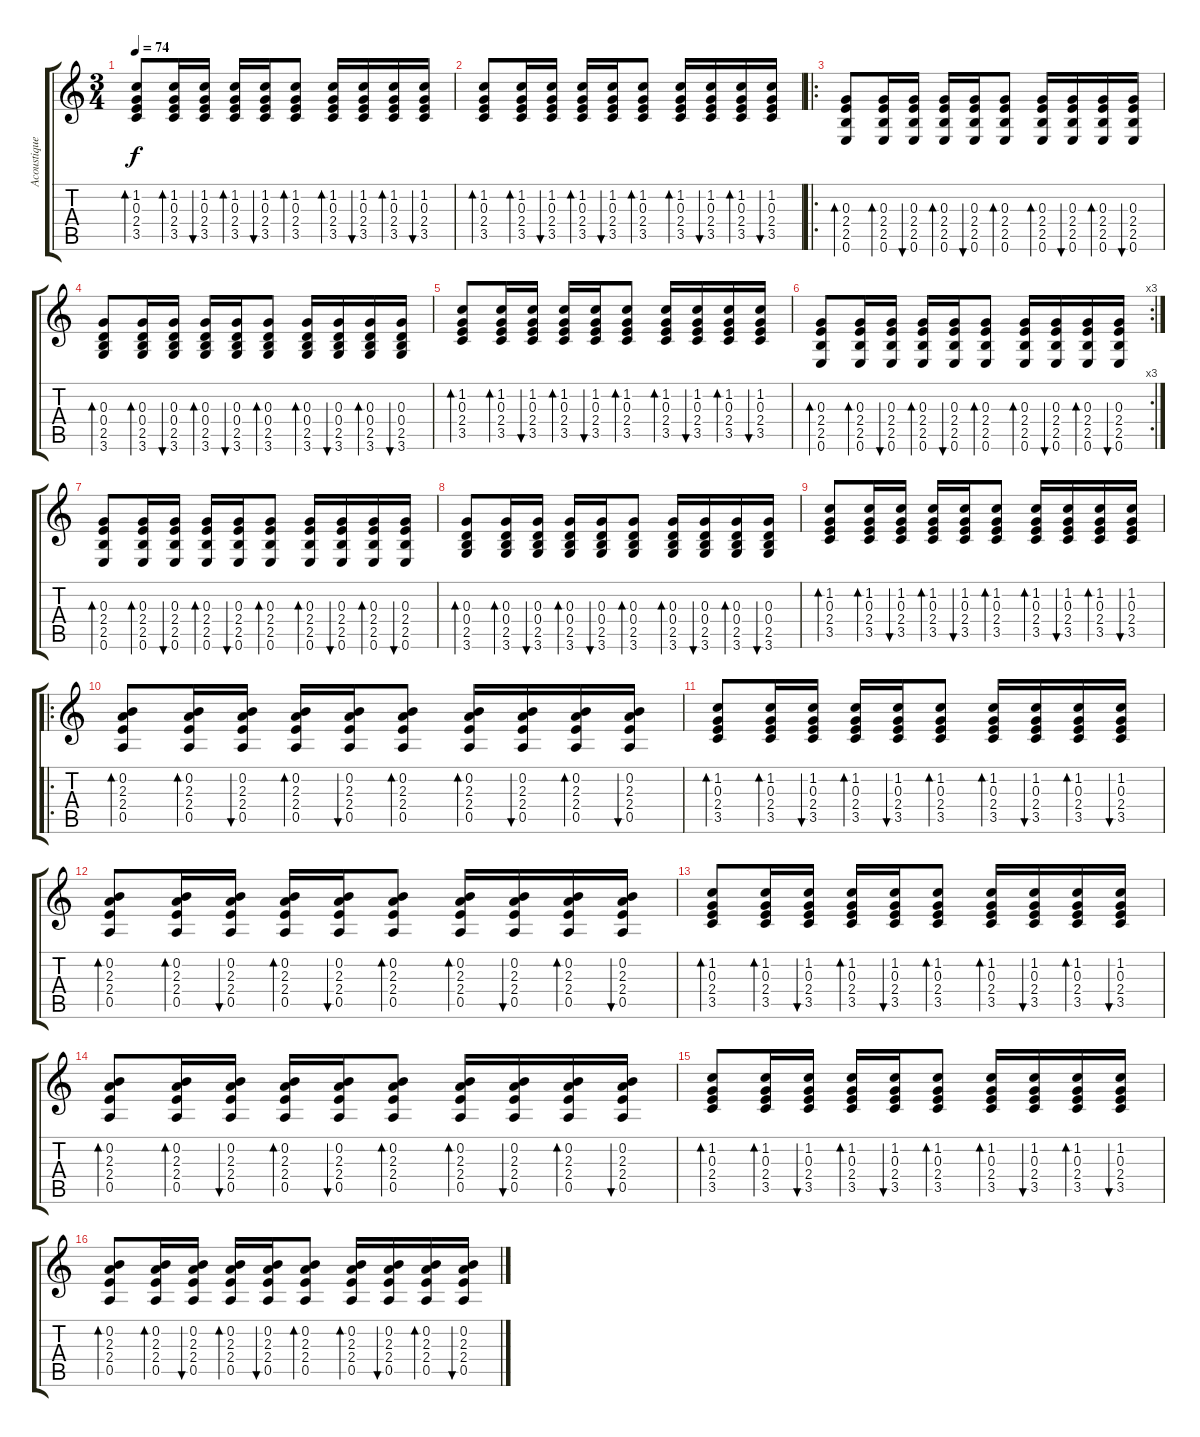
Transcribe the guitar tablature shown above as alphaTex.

\track ("Acoustique" "Acoustique") {instrument acousticguitarsteel}
\staff {score tabs}
\tuning (E4 B3 G3 D3 A2 E2) {hide}
\ts (3 4)
\tempo 74
\clef g2
\ks c
(1.2 0.3 2.4 3.5).8{bd 60 dy f instrument acousticguitarsteel} (1.2 0.3 2.4 3.5).16{bd 60} (1.2 0.3 2.4 3.5).16{bu 120} (1.2 0.3 2.4 3.5).16{bd 120} (1.2 0.3 2.4 3.5).16{bu 120} (1.2 0.3 2.4 3.5).8{bd 120} (1.2 0.3 2.4 3.5).16{bd 120} (1.2 0.3 2.4 3.5).16{bu 120} (1.2 0.3 2.4 3.5).16{bd 120} (1.2 0.3 2.4 3.5).16{bu 120} |
(1.2 0.3 2.4 3.5).8{bd 60 instrument acousticguitarsteel} (1.2 0.3 2.4 3.5).16{bd 60} (1.2 0.3 2.4 3.5).16{bu 120} (1.2 0.3 2.4 3.5).16{bd 120} (1.2 0.3 2.4 3.5).16{bu 120} (1.2 0.3 2.4 3.5).8{bd 120} (1.2 0.3 2.4 3.5).16{bd 120} (1.2 0.3 2.4 3.5).16{bu 120} (1.2 0.3 2.4 3.5).16{bd 120} (1.2 0.3 2.4 3.5).16{bu 120} |
\ro
(0.3 2.4 2.5 0.6).8{bd 60 volume 12 instrument acousticguitarsteel} (0.3 2.4 2.5 0.6).16{bd 60} (0.3 2.4 2.5 0.6).16{bu 120} (0.3 2.4 2.5 0.6).16{bd 120} (0.3 2.4 2.5 0.6).16{bu 120} (0.3 2.4 2.5 0.6).8{bd 120} (0.3 2.4 2.5 0.6).16{bd 120} (0.3 2.4 2.5 0.6).16{bu 120} (0.3 2.4 2.5 0.6).16{bd 120} (0.3 2.4 2.5 0.6).16{bu 120} |
(0.3 0.4 2.5 3.6).8{bd 60 instrument acousticguitarsteel} (0.3 0.4 2.5 3.6).16{bd 60} (0.3 0.4 2.5 3.6).16{bu 120} (0.3 0.4 2.5 3.6).16{bd 120} (0.3 0.4 2.5 3.6).16{bu 120} (0.3 0.4 2.5 3.6).8{bd 120} (0.3 0.4 2.5 3.6).16{bd 120} (0.3 0.4 2.5 3.6).16{bu 120} (0.3 0.4 2.5 3.6).16{bd 120} (0.3 0.4 2.5 3.6).16{bu 120} |
(1.2 0.3 2.4 3.5).8{bd 60 instrument acousticguitarsteel} (1.2 0.3 2.4 3.5).16{bd 60} (1.2 0.3 2.4 3.5).16{bu 120} (1.2 0.3 2.4 3.5).16{bd 120} (1.2 0.3 2.4 3.5).16{bu 120} (1.2 0.3 2.4 3.5).8{bd 120} (1.2 0.3 2.4 3.5).16{bd 120} (1.2 0.3 2.4 3.5).16{bu 120} (1.2 0.3 2.4 3.5).16{bd 120} (1.2 0.3 2.4 3.5).16{bu 120} |
\rc 3
(0.3 2.4 2.5 0.6).8{bd 60 instrument acousticguitarsteel} (0.3 2.4 2.5 0.6).16{bd 60} (0.3 2.4 2.5 0.6).16{bu 120} (0.3 2.4 2.5 0.6).16{bd 120} (0.3 2.4 2.5 0.6).16{bu 120} (0.3 2.4 2.5 0.6).8{bd 120} (0.3 2.4 2.5 0.6).16{bd 120} (0.3 2.4 2.5 0.6).16{bu 120} (0.3 2.4 2.5 0.6).16{bd 120} (0.3 2.4 2.5 0.6).16{bu 120} |
(0.3 2.4 2.5 0.6).8{bd 60 instrument acousticguitarsteel} (0.3 2.4 2.5 0.6).16{bd 60} (0.3 2.4 2.5 0.6).16{bu 120} (0.3 2.4 2.5 0.6).16{bd 120} (0.3 2.4 2.5 0.6).16{bu 120} (0.3 2.4 2.5 0.6).8{bd 120} (0.3 2.4 2.5 0.6).16{bd 120} (0.3 2.4 2.5 0.6).16{bu 120} (0.3 2.4 2.5 0.6).16{bd 120} (0.3 2.4 2.5 0.6).16{bu 120} |
(0.3 0.4 2.5 3.6).8{bd 60} (0.3 0.4 2.5 3.6).16{bd 60} (0.3 0.4 2.5 3.6).16{bu 120} (0.3 0.4 2.5 3.6).16{bd 120} (0.3 0.4 2.5 3.6).16{bu 120} (0.3 0.4 2.5 3.6).8{bd 120} (0.3 0.4 2.5 3.6).16{bd 120} (0.3 0.4 2.5 3.6).16{bu 120} (0.3 0.4 2.5 3.6).16{bd 120} (0.3 0.4 2.5 3.6).16{bu 120} |
(1.2 0.3 2.4 3.5).8{bd 60} (1.2 0.3 2.4 3.5).16{bd 60} (1.2 0.3 2.4 3.5).16{bu 120} (1.2 0.3 2.4 3.5).16{bd 120} (1.2 0.3 2.4 3.5).16{bu 120} (1.2 0.3 2.4 3.5).8{bd 120} (1.2 0.3 2.4 3.5).16{bd 120} (1.2 0.3 2.4 3.5).16{bu 120} (1.2 0.3 2.4 3.5).16{bd 120} (1.2 0.3 2.4 3.5).16{bu 120} |
\ro
(0.2 2.3 2.4 0.5).8{bd 60} (0.2 2.3 2.4 0.5).16{bd 60} (0.2 2.3 2.4 0.5).16{bu 120} (0.2 2.3 2.4 0.5).16{bd 120} (0.2 2.3 2.4 0.5).16{bu 120} (0.2 2.3 2.4 0.5).8{bd 120} (0.2 2.3 2.4 0.5).16{bd 120} (0.2 2.3 2.4 0.5).16{bu 120} (0.2 2.3 2.4 0.5).16{bd 120} (0.2 2.3 2.4 0.5).16{bu 120} |
(1.2 0.3 2.4 3.5).8{bd 60} (1.2 0.3 2.4 3.5).16{bd 60} (1.2 0.3 2.4 3.5).16{bu 120} (1.2 0.3 2.4 3.5).16{bd 120} (1.2 0.3 2.4 3.5).16{bu 120} (1.2 0.3 2.4 3.5).8{bd 120} (1.2 0.3 2.4 3.5).16{bd 120} (1.2 0.3 2.4 3.5).16{bu 120} (1.2 0.3 2.4 3.5).16{bd 120} (1.2 0.3 2.4 3.5).16{bu 120} |
(0.2 2.3 2.4 0.5).8{bd 60} (0.2 2.3 2.4 0.5).16{bd 60} (0.2 2.3 2.4 0.5).16{bu 120} (0.2 2.3 2.4 0.5).16{bd 120} (0.2 2.3 2.4 0.5).16{bu 120} (0.2 2.3 2.4 0.5).8{bd 120} (0.2 2.3 2.4 0.5).16{bd 120} (0.2 2.3 2.4 0.5).16{bu 120} (0.2 2.3 2.4 0.5).16{bd 120} (0.2 2.3 2.4 0.5).16{bu 120} |
(1.2 0.3 2.4 3.5).8{bd 60} (1.2 0.3 2.4 3.5).16{bd 60} (1.2 0.3 2.4 3.5).16{bu 120} (1.2 0.3 2.4 3.5).16{bd 120} (1.2 0.3 2.4 3.5).16{bu 120} (1.2 0.3 2.4 3.5).8{bd 120} (1.2 0.3 2.4 3.5).16{bd 120} (1.2 0.3 2.4 3.5).16{bu 120} (1.2 0.3 2.4 3.5).16{bd 120} (1.2 0.3 2.4 3.5).16{bu 120} |
(0.2 2.3 2.4 0.5).8{bd 60} (0.2 2.3 2.4 0.5).16{bd 60} (0.2 2.3 2.4 0.5).16{bu 120} (0.2 2.3 2.4 0.5).16{bd 120} (0.2 2.3 2.4 0.5).16{bu 120} (0.2 2.3 2.4 0.5).8{bd 120} (0.2 2.3 2.4 0.5).16{bd 120} (0.2 2.3 2.4 0.5).16{bu 120} (0.2 2.3 2.4 0.5).16{bd 120} (0.2 2.3 2.4 0.5).16{bu 120} |
(1.2 0.3 2.4 3.5).8{bd 60} (1.2 0.3 2.4 3.5).16{bd 60} (1.2 0.3 2.4 3.5).16{bu 120} (1.2 0.3 2.4 3.5).16{bd 120} (1.2 0.3 2.4 3.5).16{bu 120} (1.2 0.3 2.4 3.5).8{bd 120} (1.2 0.3 2.4 3.5).16{bd 120} (1.2 0.3 2.4 3.5).16{bu 120} (1.2 0.3 2.4 3.5).16{bd 120} (1.2 0.3 2.4 3.5).16{bu 120} |
(0.2 2.3 2.4 0.5).8{bd 60} (0.2 2.3 2.4 0.5).16{bd 60} (0.2 2.3 2.4 0.5).16{bu 120} (0.2 2.3 2.4 0.5).16{bd 120} (0.2 2.3 2.4 0.5).16{bu 120} (0.2 2.3 2.4 0.5).8{bd 120} (0.2 2.3 2.4 0.5).16{bd 120} (0.2 2.3 2.4 0.5).16{bu 120} (0.2 2.3 2.4 0.5).16{bd 120} (0.2 2.3 2.4 0.5).16{bu 120}
